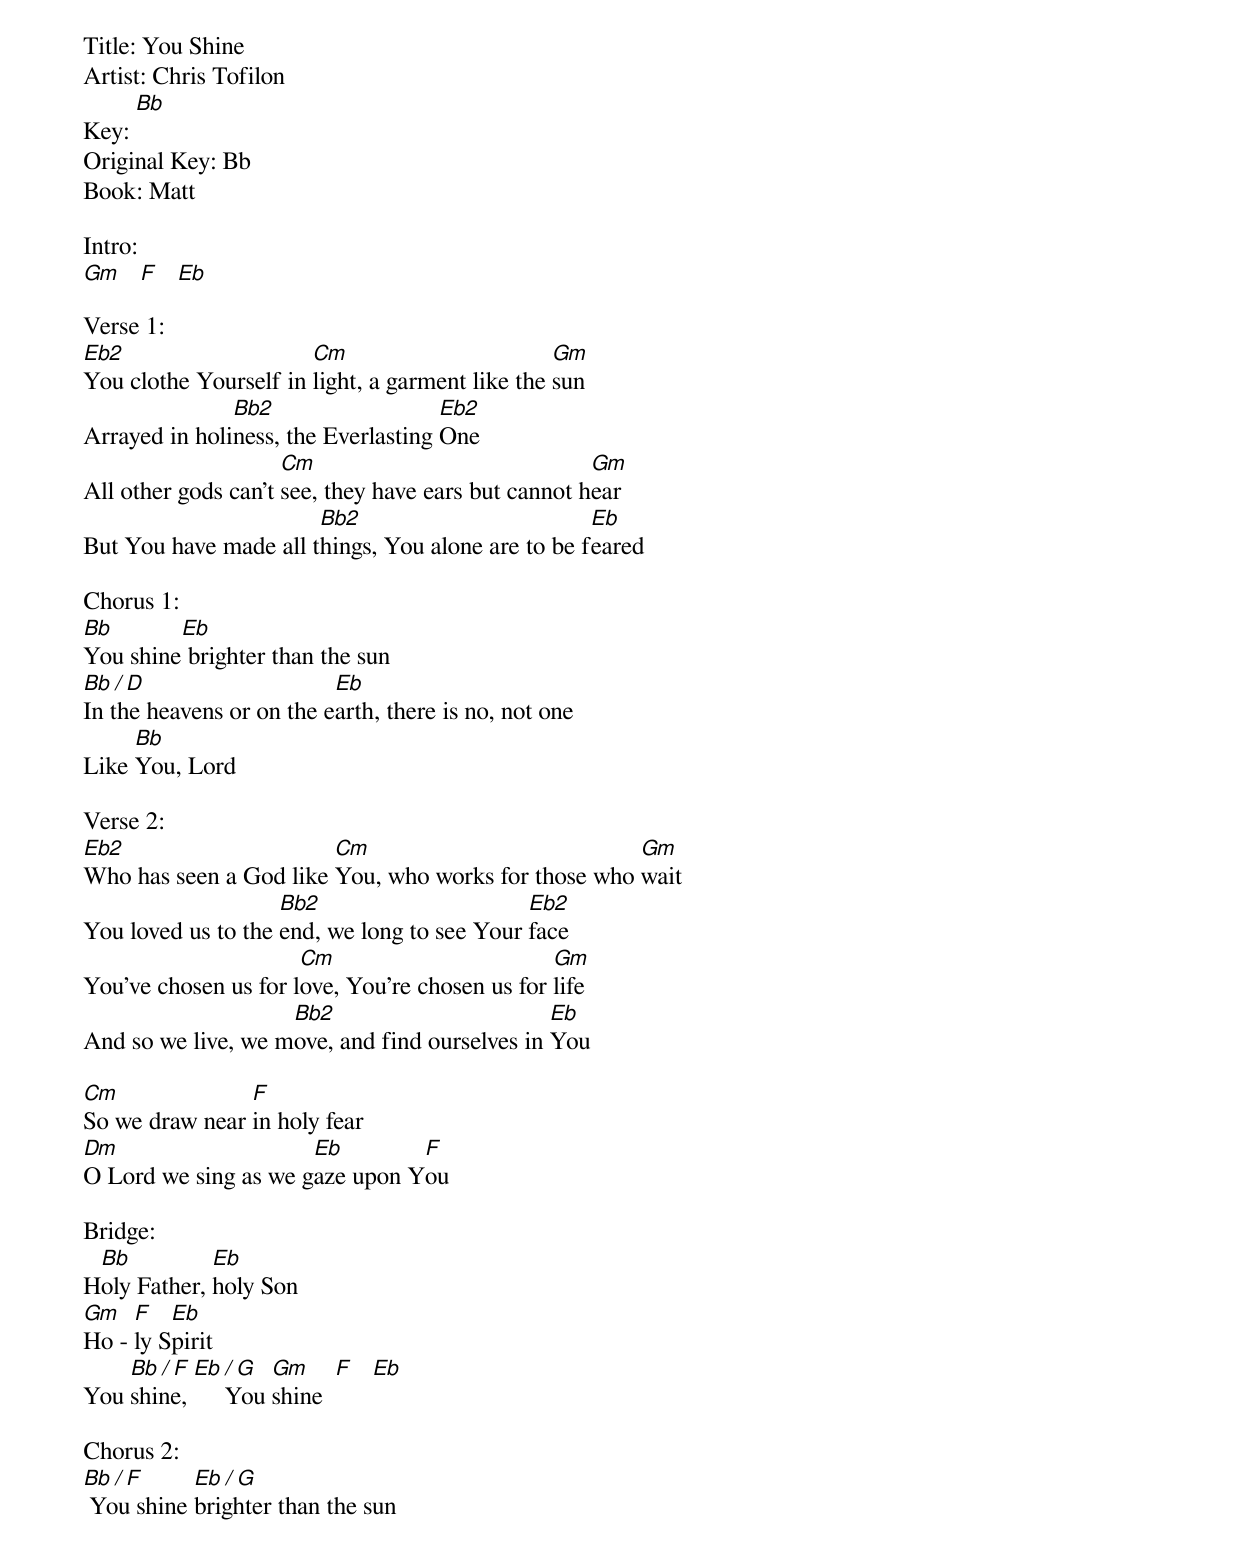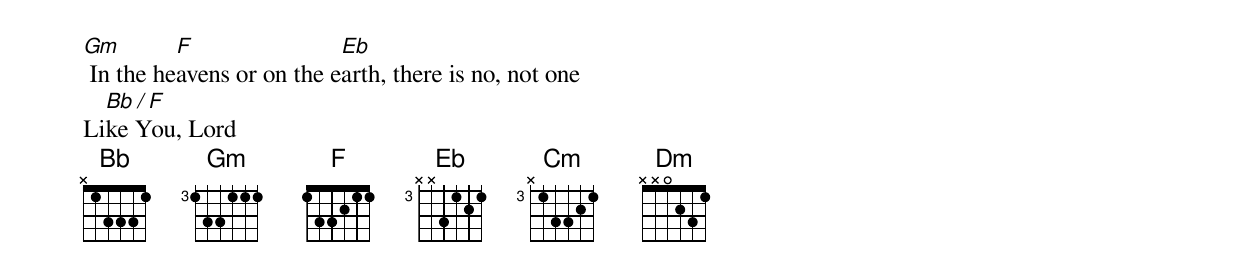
Title: You Shine
Artist: Chris Tofilon
Key: [Bb]
Original Key: Bb
Book: Matt

Intro:
[Gm]   [F]   [Eb]

Verse 1:
[Eb2]You clothe Yourself in [Cm]light, a garment like the [Gm]sun
Arrayed in holi[Bb2]ness, the Everlasting [Eb2]One
All other gods can’t [Cm]see, they have ears but cannot h[Gm]ear
But You have made all t[Bb2]hings, You alone are to be f[Eb]eared

Chorus 1:
[Bb]You shine[Eb] brighter than the sun
[Bb / D]In the heavens or on the e[Eb]arth, there is no, not one
Like [Bb]You, Lord

Verse 2:
[Eb2]Who has seen a God like [Cm]You, who works for those who [Gm]wait
You loved us to the [Bb2]end, we long to see Your [Eb2]face
You’ve chosen us for l[Cm]ove, You’re chosen us for [Gm]life
And so we live, we m[Bb2]ove, and find ourselves in [Eb]You

[Cm]So we draw near [F]in holy fear
[Dm]O Lord we sing as we g[Eb]aze upon Y[F]ou

Bridge:
H[Bb]oly Father, [Eb]holy Son
[Gm]Ho - [F]ly S[Eb]pirit
You [Bb / F]shine, [Eb / G]     You [Gm]shine  [F]   [Eb]

Chorus 2:
[Bb / F] You shine [Eb / G]brighter than the sun
[Gm] In the he[F]avens or on the e[Eb]arth, there is no, not one
Li[Bb / F]ke You, Lord
